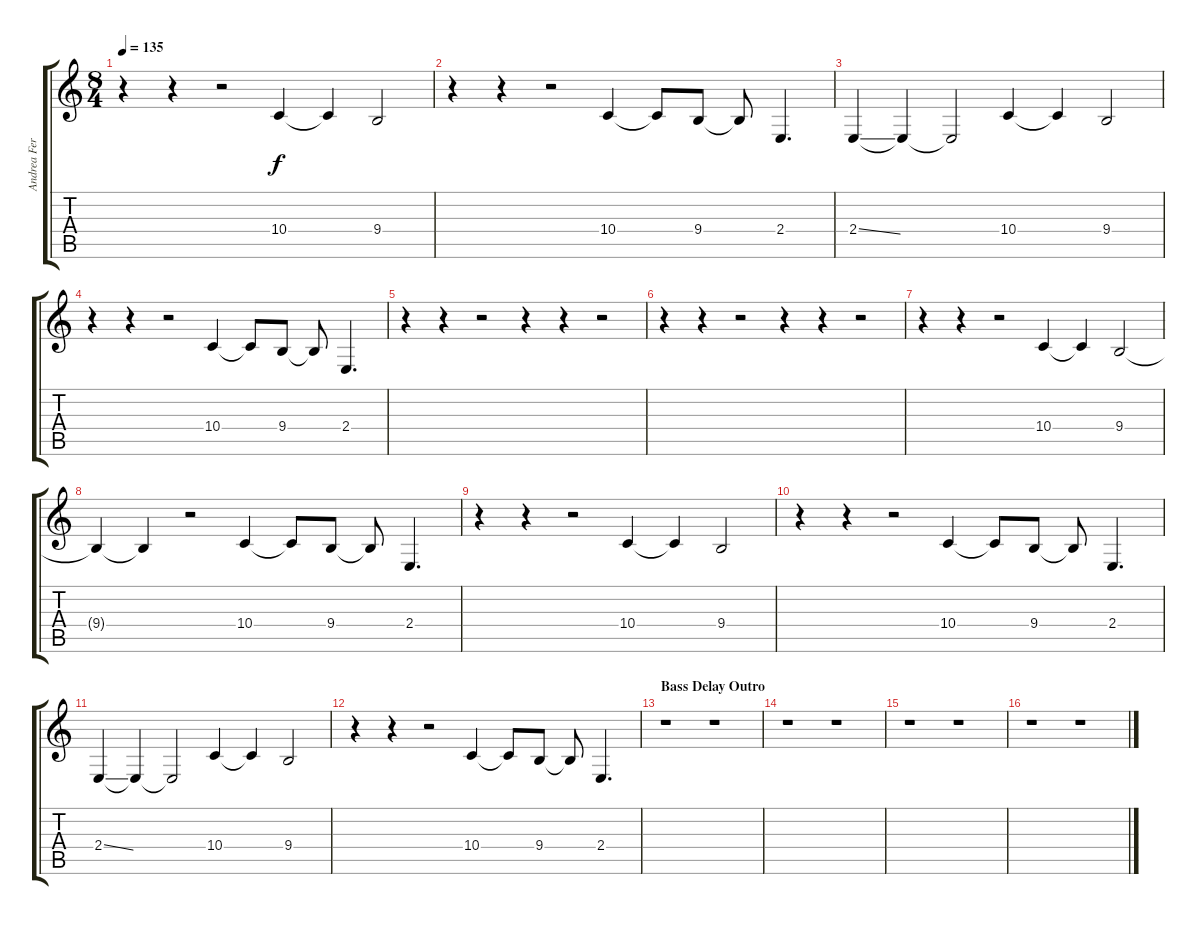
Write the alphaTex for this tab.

\track ("Andrea Ferro" "Andrea Fer") {instrument ocarina}
\staff {score tabs}
\tuning (E4 B3 G3 D3 A2 E2) {hide}
\ts (8 4)
\tempo 135
\clef g2
\ks c
r.4{dy f} r.4 r.2 10.4.4 10.4{t}.4 9.4.2 |
r.4 r.4 r.2 10.4.4 10.4{t}.8 9.4.8 9.4{t}.8 2.4.4{d} |
2.4{ss}.4 2.4{t}.4 2.4{t}.2 10.4.4 10.4{t}.4 9.4.2 |
r.4 r.4 r.2 10.4.4 10.4{t}.8 9.4.8 9.4{t}.8 2.4.4{d} |
r.4 r.4 r.2 r.4 r.4 r.2 |
r.4 r.4 r.2 r.4 r.4 r.2 |
r.4 r.4 r.2 10.4.4 10.4{t}.4 9.4.2 |
9.4{t}.4 9.4{t}.4 r.2 10.4.4 10.4{t}.8 9.4.8 9.4{t}.8 2.4.4{d} |
r.4 r.4 r.2 10.4.4 10.4{t}.4 9.4.2 |
r.4 r.4 r.2 10.4.4 10.4{t}.8 9.4.8 9.4{t}.8 2.4.4{d} |
2.4{ss}.4 2.4{t}.4 2.4{t}.2 10.4.4 10.4{t}.4 9.4.2 |
r.4 r.4 r.2 10.4.4 10.4{t}.8 9.4.8 9.4{t}.8 2.4.4{d} |
\section ("" "Bass Delay Outro")
r.1 r.1 |
r.1 r.1 |
r.1 r.1 |
r.1 r.1
